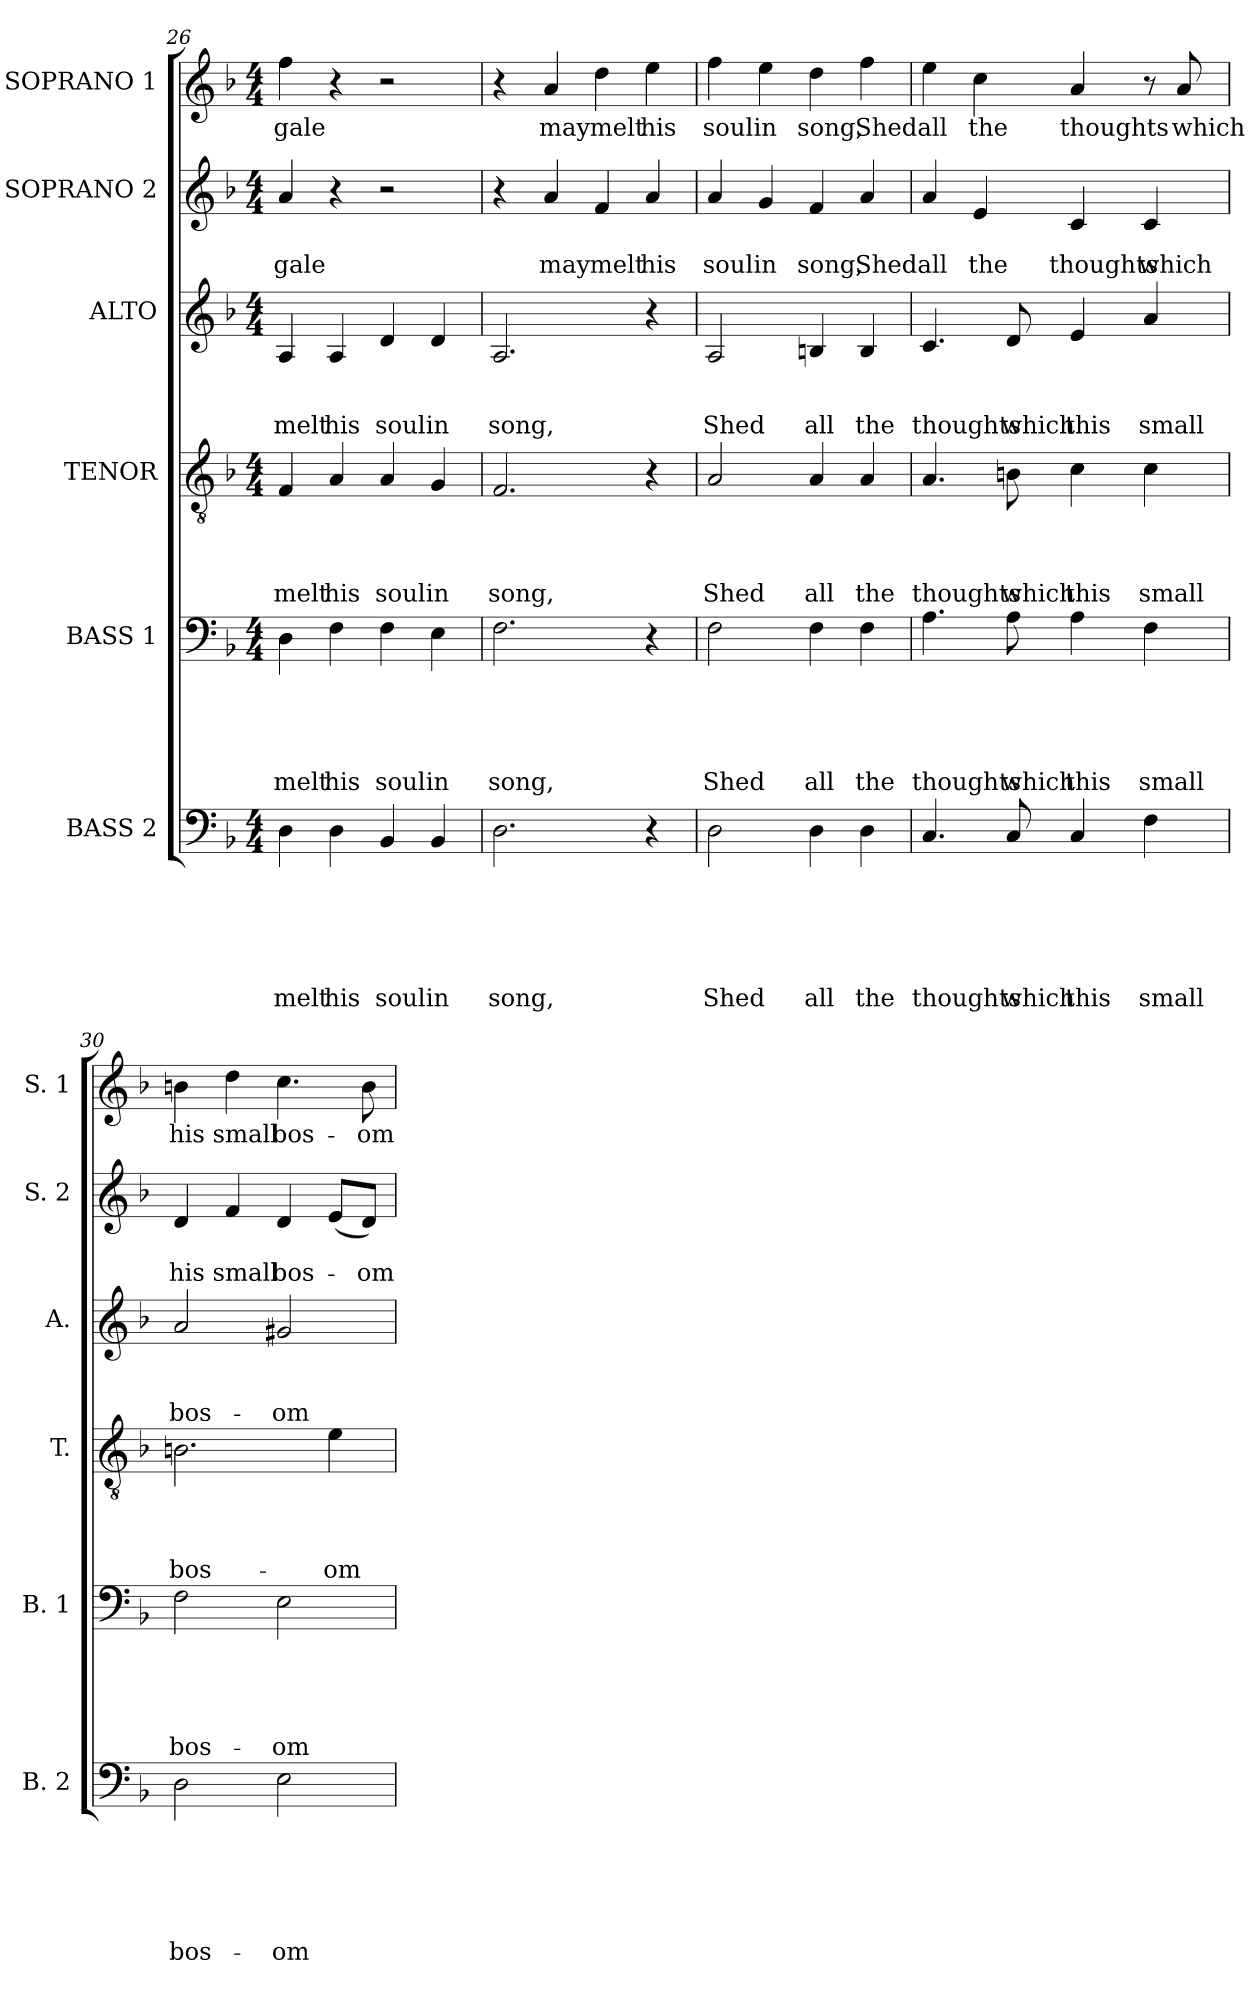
**kern	**text	**text	**text	**text	**text	**text	**kern	**text	**text	**text	**text	**text	**kern	**text	**text	**text	**text	**kern	**text	**text	**text	**kern	**text	**text	**kern	**text
*part6	*part6	*part6	*part6	*part6	*part6	*part6	*part5	*part5	*part5	*part5	*part5	*part5	*part4	*part4	*part4	*part4	*part4	*part3	*part3	*part3	*part3	*part2	*part2	*part2	*part1	*part1
*staff6	*staff6	*staff6	*staff6	*staff6	*staff6	*staff6	*staff5	*staff5	*staff5	*staff5	*staff5	*staff5	*staff4	*staff4	*staff4	*staff4	*staff4	*staff3	*staff3	*staff3	*staff3	*staff2	*staff2	*staff2	*staff1	*staff1
*I"BASS 2	*	*	*	*	*	*	*I"BASS 1	*	*	*	*	*	*I"TENOR	*	*	*	*	*I"ALTO	*	*	*	*I"SOPRANO 2	*	*	*I"SOPRANO 1	*
*I'B. 2	*	*	*	*	*	*	*I'B. 1	*	*	*	*	*	*I'T.	*	*	*	*	*I'A.	*	*	*	*I'S. 2	*	*	*I'S. 1	*
*clefF4	*	*	*	*	*	*	*clefF4	*	*	*	*	*	*clefGv2	*	*	*	*	*clefG2	*	*	*	*clefG2	*	*	*clefG2	*
*k[b-]	*	*	*	*	*	*	*k[b-]	*	*	*	*	*	*k[b-]	*	*	*	*	*k[b-]	*	*	*	*k[b-]	*	*	*k[b-]	*
*F:	*	*	*	*	*	*	*F:	*	*	*	*	*	*F:	*	*	*	*	*F:	*	*	*	*F:	*	*	*F:	*
*M4/4	*	*	*	*	*	*	*M4/4	*	*	*	*	*	*M4/4	*	*	*	*	*M4/4	*	*	*	*M4/4	*	*	*M4/4	*
=26	=26	=26	=26	=26	=26	=26	=26	=26	=26	=26	=26	=26	=26	=26	=26	=26	=26	=26	=26	=26	=26	=26	=26	=26	=26	=26
!	!	!	!	!	!	!LO:LY:b	!	!	!	!	!	!LO:LY:b	!	!	!	!	!LO:LY:b	!	!	!	!LO:LY:b	!	!	!LO:LY:b	!	!LO:LY:b
4D\	.	.	.	.	.	melt	4D\	.	.	.	.	melt	4F/	.	.	.	melt	4A/	.	.	melt	4a/	.	-gale	4ff\	-gale
!	!	!	!	!	!	!LO:LY:b	!	!	!	!	!	!LO:LY:b	!	!	!	!	!LO:LY:b	!	!	!	!LO:LY:b	!	!	!	!	!
4D\	.	.	.	.	.	his	4F\	.	.	.	.	his	4A/	.	.	.	his	4A/	.	.	his	4r	.	.	4r	.
!	!	!	!	!	!	!LO:LY:b	!	!	!	!	!	!LO:LY:b	!	!	!	!	!LO:LY:b	!	!	!	!LO:LY:b	!	!	!	!	!
4BB-/	.	.	.	.	.	soul	4F\	.	.	.	.	soul	4A/	.	.	.	soul	4d/	.	.	soul	2r	.	.	2r	.
!	!	!	!	!	!	!LO:LY:b	!	!	!	!	!	!LO:LY:b	!	!	!	!	!LO:LY:b	!	!	!	!LO:LY:b	!	!	!	!	!
4BB-/	.	.	.	.	.	in	4E\	.	.	.	.	in	4G/	.	.	.	in	4d/	.	.	in	.	.	.	.	.
!!LO:PB:g=z
=27	=27	=27	=27	=27	=27	=27	=27	=27	=27	=27	=27	=27	=27	=27	=27	=27	=27	=27	=27	=27	=27	=27	=27	=27	=27	=27
!	!	!	!	!	!	!LO:LY:b	!	!	!	!	!	!LO:LY:b	!	!	!	!	!LO:LY:b	!	!	!	!LO:LY:b	!	!	!	!	!
2.D\	.	.	.	.	.	song,	2.F\	.	.	.	.	song,	2.F/	.	.	.	song,	2.A/	.	.	song,	4r	.	.	4r	.
!	!	!	!	!	!	!	!	!	!	!	!	!	!	!	!	!	!	!	!	!	!	!	!	!LO:LY:b	!	!LO:LY:b
.	.	.	.	.	.	.	.	.	.	.	.	.	.	.	.	.	.	.	.	.	.	4a/	.	may	4a/	may
!	!	!	!	!	!	!	!	!	!	!	!	!	!	!	!	!	!	!	!	!	!	!	!	!LO:LY:b	!	!LO:LY:b
.	.	.	.	.	.	.	.	.	.	.	.	.	.	.	.	.	.	.	.	.	.	4f/	.	melt	4dd\	melt
!	!	!	!	!	!	!	!	!	!	!	!	!	!	!	!	!	!	!	!	!	!	!	!	!LO:LY:b	!	!LO:LY:b
4r	.	.	.	.	.	.	4r	.	.	.	.	.	4r	.	.	.	.	4r	.	.	.	4a/	.	his	4ee\	his
=28	=28	=28	=28	=28	=28	=28	=28	=28	=28	=28	=28	=28	=28	=28	=28	=28	=28	=28	=28	=28	=28	=28	=28	=28	=28	=28
!	!	!	!	!	!	!LO:LY:b	!	!	!	!	!	!LO:LY:b	!	!	!	!	!LO:LY:b	!	!	!	!LO:LY:b	!	!	!LO:LY:b	!	!LO:LY:b
2D\	.	.	.	.	.	Shed	2F\	.	.	.	.	Shed	2A/	.	.	.	Shed	2A/	.	.	Shed	4a/	.	soul	4ff\	soul
!	!	!	!	!	!	!	!	!	!	!	!	!	!	!	!	!	!	!	!	!	!	!	!	!LO:LY:b	!	!LO:LY:b
.	.	.	.	.	.	.	.	.	.	.	.	.	.	.	.	.	.	.	.	.	.	4g/	.	in	4ee\	in
!	!	!	!	!	!	!LO:LY:b	!	!	!	!	!	!LO:LY:b	!	!	!	!	!LO:LY:b	!	!	!	!LO:LY:b	!	!	!LO:LY:b	!	!LO:LY:b
4D\	.	.	.	.	.	all	4F\	.	.	.	.	all	4A/	.	.	.	all	4Bn/	.	.	all	4f/	.	song,	4dd\	song,
!	!	!	!	!	!	!LO:LY:b	!	!	!	!	!	!LO:LY:b	!	!	!	!	!LO:LY:b	!	!	!	!LO:LY:b	!	!	!LO:LY:b	!	!LO:LY:b
4D\	.	.	.	.	.	the	4F\	.	.	.	.	the	4A/	.	.	.	the	4B/	.	.	the	4a/	.	Shed	4ff\	Shed
=29	=29	=29	=29	=29	=29	=29	=29	=29	=29	=29	=29	=29	=29	=29	=29	=29	=29	=29	=29	=29	=29	=29	=29	=29	=29	=29
!	!	!	!	!	!	!LO:LY:b	!	!	!	!	!	!LO:LY:b	!	!	!	!	!LO:LY:b	!	!	!	!LO:LY:b	!	!	!LO:LY:b	!	!LO:LY:b
4.C/	.	.	.	.	.	thoughts	4.A\	.	.	.	.	thoughts	4.A/	.	.	.	thoughts	4.c/	.	.	thoughts	4a/	.	all	4ee\	all
!	!	!	!	!	!	!	!	!	!	!	!	!	!	!	!	!	!	!	!	!	!	!	!	!LO:LY:b	!	!LO:LY:b
.	.	.	.	.	.	.	.	.	.	.	.	.	.	.	.	.	.	.	.	.	.	4e/	.	the	4cc\	the
!	!	!	!	!	!	!LO:LY:b	!	!	!	!	!	!LO:LY:b	!	!	!	!	!LO:LY:b	!	!	!	!LO:LY:b	!	!	!	!	!
8C/	.	.	.	.	.	which	8A\	.	.	.	.	which	8Bn\	.	.	.	which	8d/	.	.	which	.	.	.	.	.
!	!	!	!	!	!	!LO:LY:b	!	!	!	!	!	!LO:LY:b	!	!	!	!	!LO:LY:b	!	!	!	!LO:LY:b	!	!	!LO:LY:b	!	!LO:LY:b
4C/	.	.	.	.	.	this	4A\	.	.	.	.	this	4c\	.	.	.	this	4e/	.	.	this	4c/	.	thoughts	4a/	thoughts
!	!	!	!	!	!	!LO:LY:b	!	!	!	!	!	!LO:LY:b	!	!	!	!	!LO:LY:b	!	!	!	!LO:LY:b	!	!	!LO:LY:b	!	!
4F\	.	.	.	.	.	small	4F\	.	.	.	.	small	4c\	.	.	.	small	4a/	.	.	small	4c/	.	which	8r	.
!	!	!	!	!	!	!	!	!	!	!	!	!	!	!	!	!	!	!	!	!	!	!	!	!	!	!LO:LY:b
.	.	.	.	.	.	.	.	.	.	.	.	.	.	.	.	.	.	.	.	.	.	.	.	.	8a/	which
=30	=30	=30	=30	=30	=30	=30	=30	=30	=30	=30	=30	=30	=30	=30	=30	=30	=30	=30	=30	=30	=30	=30	=30	=30	=30	=30
!	!	!	!	!	!	!LO:LY:b	!	!	!	!	!	!LO:LY:b	!	!	!	!	!LO:LY:b	!	!	!	!LO:LY:b	!	!	!LO:LY:b	!	!LO:LY:b
2D\	.	.	.	.	.	bos-	2F\	.	.	.	.	bos-	2.Bn\	.	.	.	bos-	2a/	.	.	bos-	4d/	.	his	4bn\	his
!	!	!	!	!	!	!	!	!	!	!	!	!	!	!	!	!	!	!	!	!	!	!	!	!LO:LY:b	!	!LO:LY:b
.	.	.	.	.	.	.	.	.	.	.	.	.	.	.	.	.	.	.	.	.	.	4f/	.	small	4dd\	small
!	!	!	!	!	!	!LO:LY:b	!	!	!	!	!	!LO:LY:b	!	!	!	!	!	!	!	!	!LO:LY:b	!	!	!LO:LY:b	!	!LO:LY:b
2E\	.	.	.	.	.	-om	2E\	.	.	.	.	-om	.	.	.	.	.	2g#X/	.	.	-om	4d/	.	bos-	4.cc\	bos-
!	!	!	!	!	!	!	!	!	!	!	!	!	!	!	!	!	!LO:LY:b	!	!	!	!	!	!	!	!	!
.	.	.	.	.	.	.	.	.	.	.	.	.	4e\	.	.	.	-om	.	.	.	.	(<8e/L	.	.	.	.
!	!	!	!	!	!	!	!	!	!	!	!	!	!	!	!	!	!	!	!	!	!	!	!	!LO:LY:b	!	!LO:LY:b
.	.	.	.	.	.	.	.	.	.	.	.	.	.	.	.	.	.	.	.	.	.	8d/J)	.	-om	8b\	-om
=	=	=	=	=	=	=	=	=	=	=	=	=	=	=	=	=	=	=	=	=	=	=	=	=	=	=
*-	*-	*-	*-	*-	*-	*-	*-	*-	*-	*-	*-	*-	*-	*-	*-	*-	*-	*-	*-	*-	*-	*-	*-	*-	*-	*-
